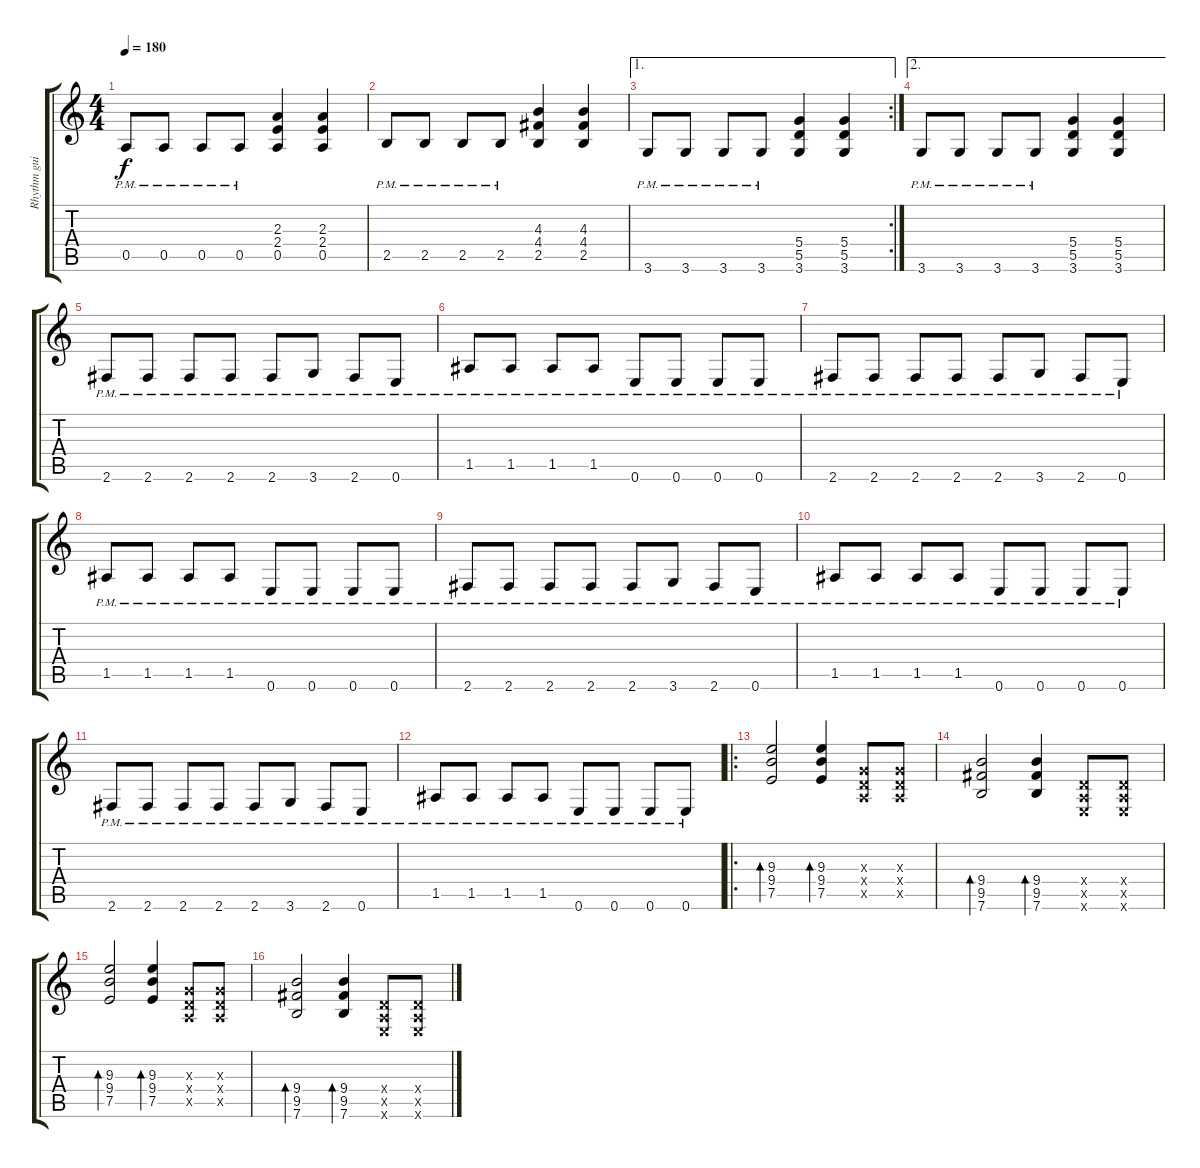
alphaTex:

\track ("Rhythm guitar" "Rhythm gui") {instrument overdrivenguitar}
\staff {score tabs}
\tuning (E4 B3 G3 D3 A2 E2) {hide}
\ts (4 4)
\tempo 180
\clef g2
\ks c
0.5{pm}.8{dy f} 0.5{pm}.8 0.5{pm}.8 0.5{pm}.8 (2.3 2.4 0.5).4 (2.3 2.4 0.5).4 |
2.5{pm}.8 2.5{pm}.8 2.5{pm}.8 2.5{pm}.8 (4.3 4.4 2.5).4 (4.3 4.4 2.5).4 |
\ae 1
\rc 2
3.6{pm}.8 3.6{pm}.8 3.6{pm}.8 3.6{pm}.8 (5.4 5.5 3.6).4 (5.4 5.5 3.6).4 |
\ae 2
3.6{pm}.8 3.6{pm}.8 3.6{pm}.8 3.6{pm}.8 (5.4 5.5 3.6).4 (5.4 5.5 3.6).4 |
2.6{pm}.8 2.6{pm}.8 2.6{pm}.8 2.6{pm}.8 2.6{pm}.8 3.6{pm}.8 2.6{pm}.8 0.6{pm}.8 |
1.5{pm}.8 1.5{pm}.8 1.5{pm}.8 1.5{pm}.8 0.6{pm}.8 0.6{pm}.8 0.6{pm}.8 0.6{pm}.8 |
2.6{pm}.8 2.6{pm}.8 2.6{pm}.8 2.6{pm}.8 2.6{pm}.8 3.6{pm}.8 2.6{pm}.8 0.6{pm}.8 |
1.5{pm}.8 1.5{pm}.8 1.5{pm}.8 1.5{pm}.8 0.6{pm}.8 0.6{pm}.8 0.6{pm}.8 0.6{pm}.8 |
2.6{pm}.8 2.6{pm}.8 2.6{pm}.8 2.6{pm}.8 2.6{pm}.8 3.6{pm}.8 2.6{pm}.8 0.6{pm}.8 |
1.5{pm}.8 1.5{pm}.8 1.5{pm}.8 1.5{pm}.8 0.6{pm}.8 0.6{pm}.8 0.6{pm}.8 0.6{pm}.8 |
2.6{pm}.8 2.6{pm}.8 2.6{pm}.8 2.6{pm}.8 2.6{pm}.8 3.6{pm}.8 2.6{pm}.8 0.6{pm}.8 |
1.5{pm}.8 1.5{pm}.8 1.5{pm}.8 1.5{pm}.8 0.6{pm}.8 0.6{pm}.8 0.6{pm}.8 0.6{pm}.8 |
\ro
(9.3 9.4 7.5).2{bd 120 instrument electricguitarclean} (9.3 9.4 7.5).4{bd 120 instrument electricguitarclean} (0.3{x} 0.4{x} 0.5{x}).8 (0.3{x} 0.4{x} 0.5{x}).8 |
(9.4 9.5 7.6).2{bd 120 instrument electricguitarclean} (9.4 9.5 7.6).4{bd 120 instrument electricguitarclean} (0.4{x} 0.5{x} 0.6{x}).8 (0.4{x} 0.5{x} 0.6{x}).8 |
(9.3 9.4 7.5).2{bd 120 instrument electricguitarclean} (9.3 9.4 7.5).4{bd 120 instrument electricguitarclean} (0.3{x} 0.4{x} 0.5{x}).8 (0.3{x} 0.4{x} 0.5{x}).8 |
(9.4 9.5 7.6).2{bd 120 instrument electricguitarclean} (9.4 9.5 7.6).4{bd 120 instrument electricguitarclean} (0.4{x} 0.5{x} 0.6{x}).8 (0.4{x} 0.5{x} 0.6{x}).8
